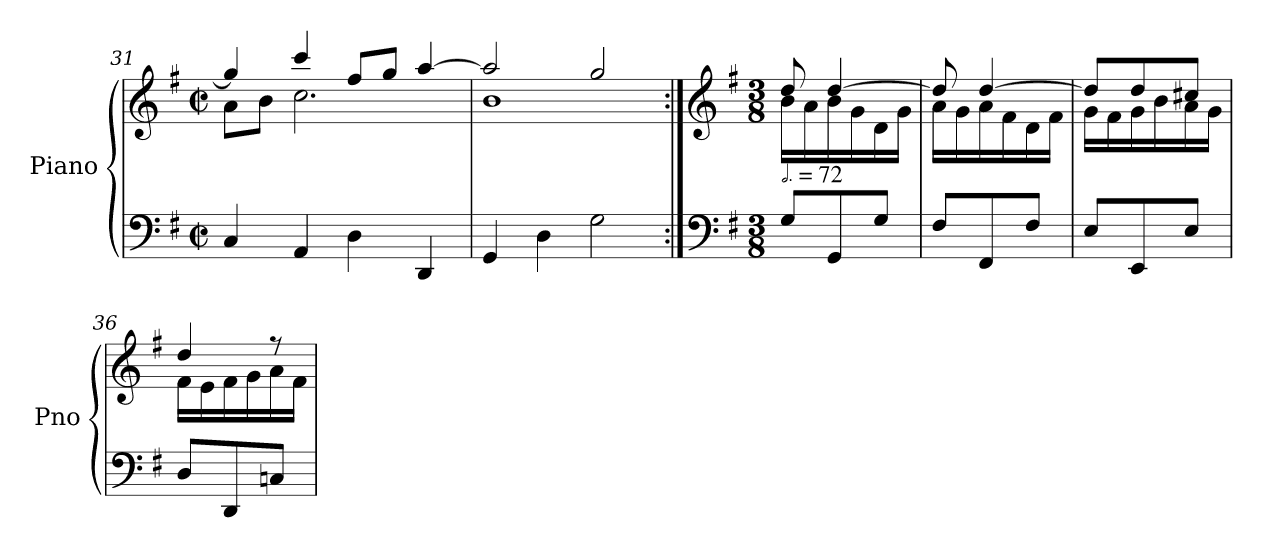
**kern	**kern
*part1	*part1
*staff2	*staff1
*I"Piano	*
*I'Pno	*
*clefF4	*clefG2
*k[f#]	*k[f#]
*M2/2	*M2/2
*met(c|)	*met(c|)
=31	=31
*	*^
4C/	4gg/]	8a\L
.	.	8b\J
4AA/	4ccc/	2.cc\
4D\	8ff#/L	.
.	8gg/J	.
4DD/	[4aa/	.
=32	=32	=32
4GG/	2aa/]	1b
4D\	.	.
2G\	2gg/	.
!!LO:PB:g=z	!!
=33:|!	=33:|!	=33:|!
*clefF4	*clefG2	*
*k[f#]	*k[f#]	*
*M3/8	*M3/8	*
!	!LO:TX:b:t=𝅗𝅥𝅭 = 72	!
8G/L	8dd/	16b\LL
.	.	16a\
8GG/	[4dd/	16b\
.	.	16g\
8G/J	.	16d\
.	.	16g\JJ
=34	=34	=34
8F#/L	8dd/]	16a\LL
.	.	16g\
8FF#/	[4dd/	16a\
.	.	16f#\
8F#/J	.	16d\
.	.	16f#\JJ
=35	=35	=35
8E/L	8dd/L]	16g\LL
.	.	16f#\
8EE/	8dd/	16g\
.	.	16b\
8E/J	8cc#X/J	16a\
.	.	16g\JJ
=36	=36	=36
8D/L	4dd/	16f#\LL
.	.	16e\
8DD/	.	16f#\
.	.	16g\
8Cn/J	8r	16a\
.	.	16f#\JJ
*	*v	*v
=	=
*-	*-
